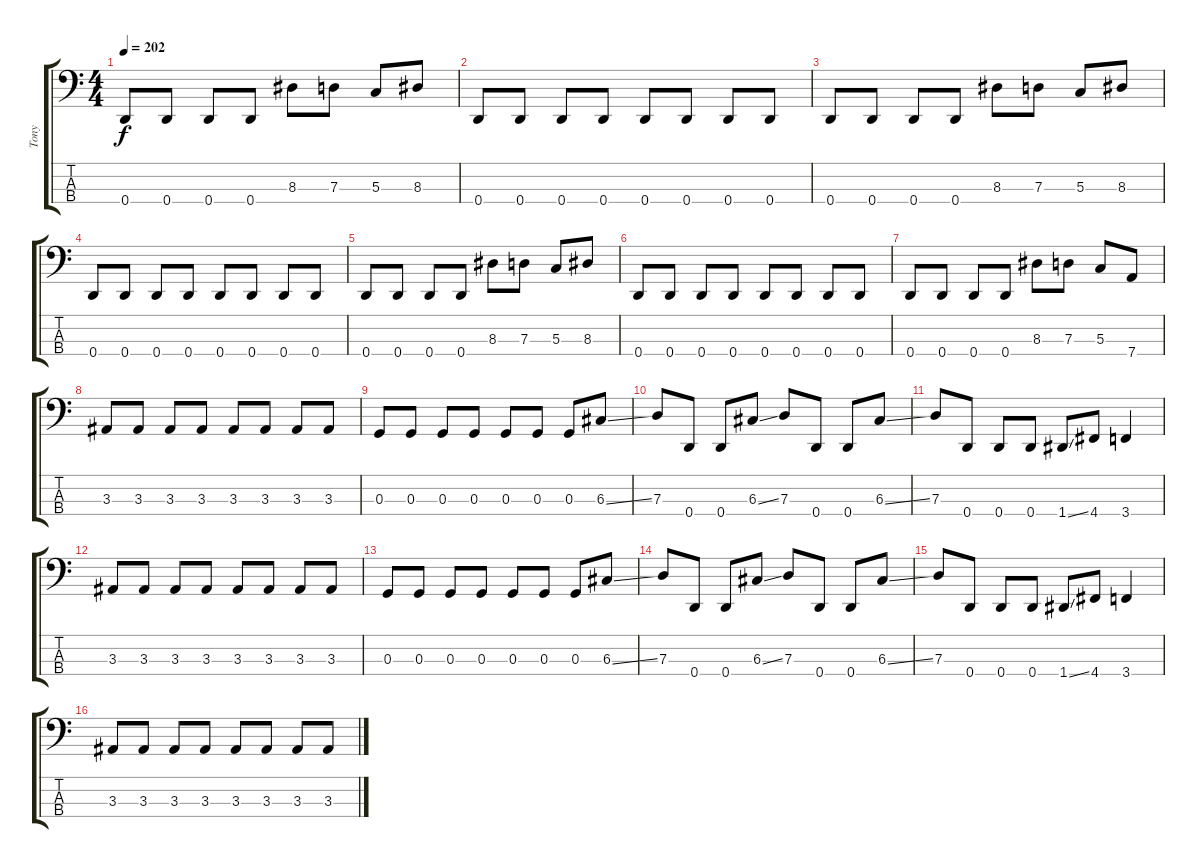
\track ("Tony" "Tony") {instrument electricbasspick}
\staff {score tabs}
\tuning (F2 C2 G1 D1) {hide}
\ts (4 4)
\tempo 202
\clef f4
\ks c
0.4.8{dy f} 0.4.8 0.4.8 0.4.8 8.3.8 7.3.8 5.3.8 8.3.8 |
0.4.8 0.4.8 0.4.8 0.4.8 0.4.8 0.4.8 0.4.8 0.4.8 |
0.4.8 0.4.8 0.4.8 0.4.8 8.3.8 7.3.8 5.3.8 8.3.8 |
0.4.8 0.4.8 0.4.8 0.4.8 0.4.8 0.4.8 0.4.8 0.4.8 |
0.4.8 0.4.8 0.4.8 0.4.8 8.3.8 7.3.8 5.3.8 8.3.8 |
0.4.8 0.4.8 0.4.8 0.4.8 0.4.8 0.4.8 0.4.8 0.4.8 |
0.4.8 0.4.8 0.4.8 0.4.8 8.3.8 7.3.8 5.3.8 7.4.8 |
3.3.8 3.3.8 3.3.8 3.3.8 3.3.8 3.3.8 3.3.8 3.3.8 |
0.3.8 0.3.8 0.3.8 0.3.8 0.3.8 0.3.8 0.3.8 6.3{ss}.8 |
7.3.8 0.4.8 0.4.8 6.3{ss}.8 7.3.8 0.4.8 0.4.8 6.3{ss}.8 |
7.3.8 0.4.8 0.4.8 0.4.8 1.4{ss}.8 4.4.8 3.4.4 |
3.3.8 3.3.8 3.3.8 3.3.8 3.3.8 3.3.8 3.3.8 3.3.8 |
0.3.8 0.3.8 0.3.8 0.3.8 0.3.8 0.3.8 0.3.8 6.3{ss}.8 |
7.3.8 0.4.8 0.4.8 6.3{ss}.8 7.3.8 0.4.8 0.4.8 6.3{ss}.8 |
7.3.8 0.4.8 0.4.8 0.4.8 1.4{ss}.8 4.4.8 3.4.4 |
3.3.8 3.3.8 3.3.8 3.3.8 3.3.8 3.3.8 3.3.8 3.3.8
